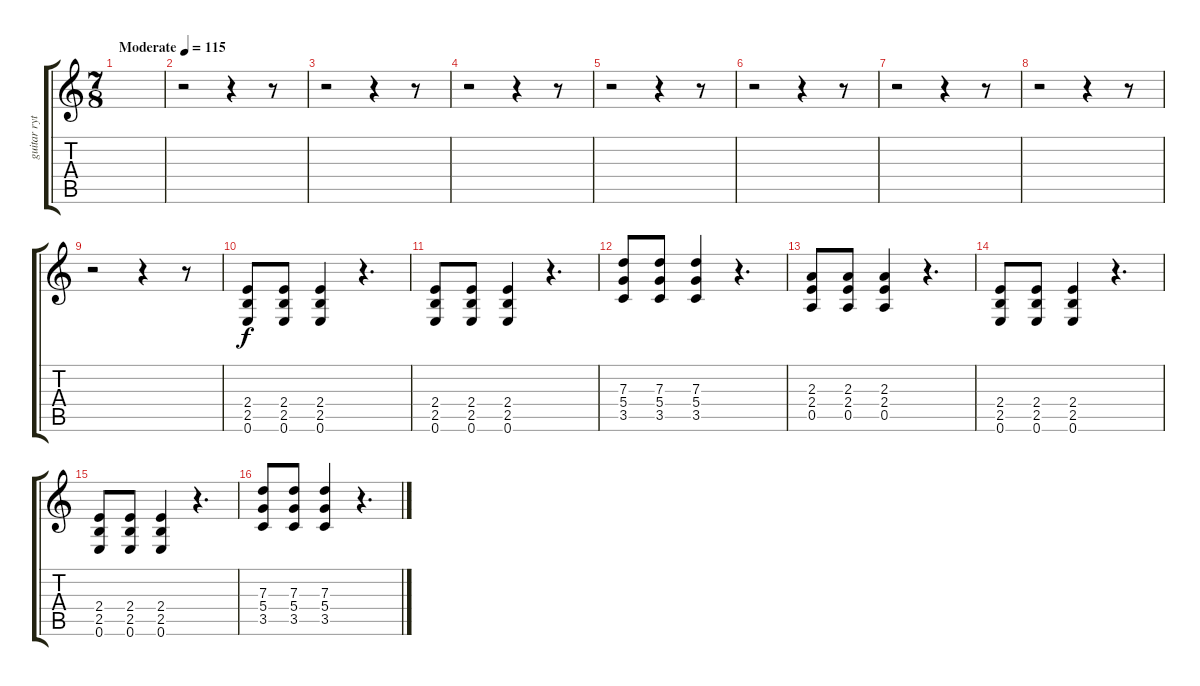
\track ("guitar rythm" "guitar ryt") {instrument distortionguitar}
\staff {score tabs}
\tuning (E4 B3 G3 D3 A2 E2) {hide}
\ts (7 8)
\tempo (115 "Moderate")
\clef g2
\ks c
|
r.2 r.4 r.8 |
r.2 r.4 r.8 |
r.2 r.4 r.8 |
r.2 r.4 r.8 |
r.2 r.4 r.8 |
r.2 r.4 r.8 |
r.2 r.4 r.8 |
r.2 r.4 r.8 |
(2.4 2.5 0.6).8 (2.4 2.5 0.6).8 (2.4 2.5 0.6).4 r.4{d} |
(2.4 2.5 0.6).8 (2.4 2.5 0.6).8 (2.4 2.5 0.6).4 r.4{d} |
(7.3 5.4 3.5).8 (7.3 5.4 3.5).8 (7.3 5.4 3.5).4 r.4{d} |
(2.3 2.4 0.5).8 (2.3 2.4 0.5).8 (2.3 2.4 0.5).4 r.4{d} |
(2.4 2.5 0.6).8 (2.4 2.5 0.6).8 (2.4 2.5 0.6).4 r.4{d} |
(2.4 2.5 0.6).8 (2.4 2.5 0.6).8 (2.4 2.5 0.6).4 r.4{d} |
(7.3 5.4 3.5).8 (7.3 5.4 3.5).8 (7.3 5.4 3.5).4 r.4{d}
